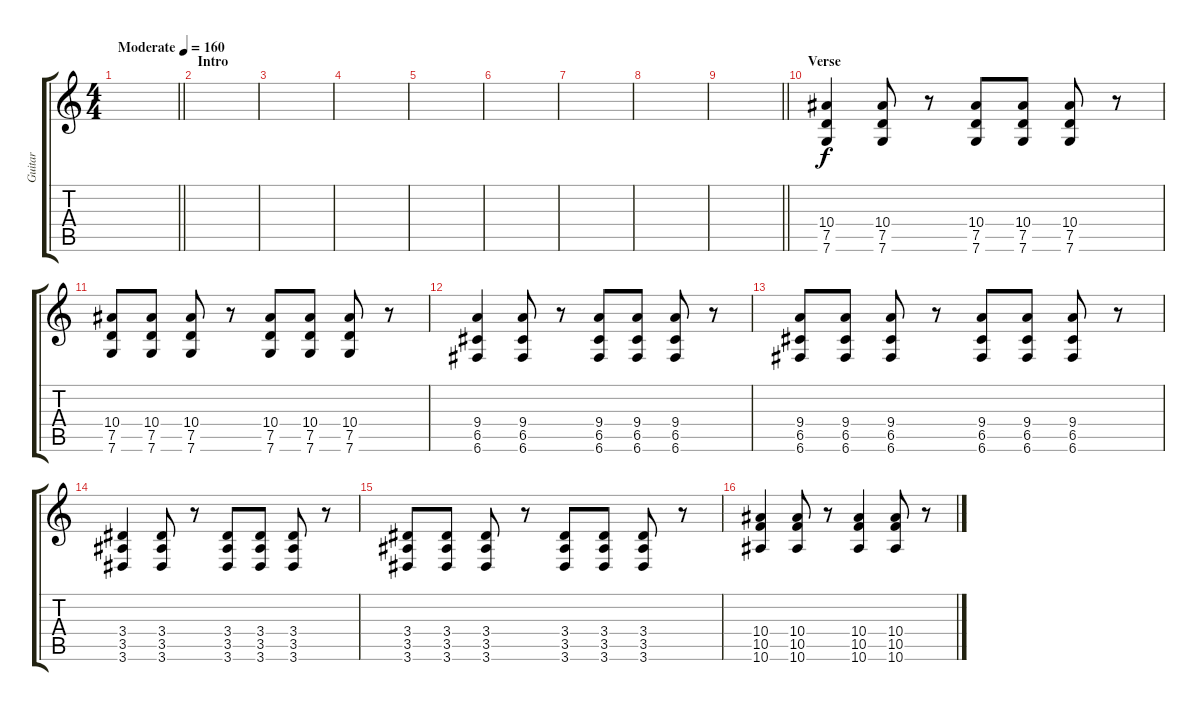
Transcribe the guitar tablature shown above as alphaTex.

\track ("Guitar" "Guitar") {instrument distortionguitar}
\staff {score tabs}
\tuning (D4 A3 F3 C3 G2 C2) {hide}
\ts (4 4)
\tempo (160 "Moderate")
\clef g2
\barLineRight lightlight
\ks c
|
\section ("" "Intro")
|
|
|
|
|
|
|
\barLineRight lightlight
|
\section ("" "Verse")
(10.4 7.5 7.6).4 (10.4 7.5 7.6).8 r.8 (10.4 7.5 7.6).8 (10.4 7.5 7.6).8 (10.4 7.5 7.6).8 r.8 |
(10.4 7.5 7.6).8 (10.4 7.5 7.6).8 (10.4 7.5 7.6).8 r.8 (10.4 7.5 7.6).8 (10.4 7.5 7.6).8 (10.4 7.5 7.6).8 r.8 |
(9.4 6.5 6.6).4 (9.4 6.5 6.6).8 r.8 (9.4 6.5 6.6).8 (9.4 6.5 6.6).8 (9.4 6.5 6.6).8 r.8 |
(9.4 6.5 6.6).8 (9.4 6.5 6.6).8 (9.4 6.5 6.6).8 r.8 (9.4 6.5 6.6).8 (9.4 6.5 6.6).8 (9.4 6.5 6.6).8 r.8 |
(3.4 3.5 3.6).4 (3.4 3.5 3.6).8 r.8 (3.4 3.5 3.6).8 (3.4 3.5 3.6).8 (3.4 3.5 3.6).8 r.8 |
(3.4 3.5 3.6).8 (3.4 3.5 3.6).8 (3.4 3.5 3.6).8 r.8 (3.4 3.5 3.6).8 (3.4 3.5 3.6).8 (3.4 3.5 3.6).8 r.8 |
(10.4 10.5 10.6).4 (10.4 10.5 10.6).8 r.8 (10.4 10.5 10.6).4 (10.4 10.5 10.6).8 r.8
